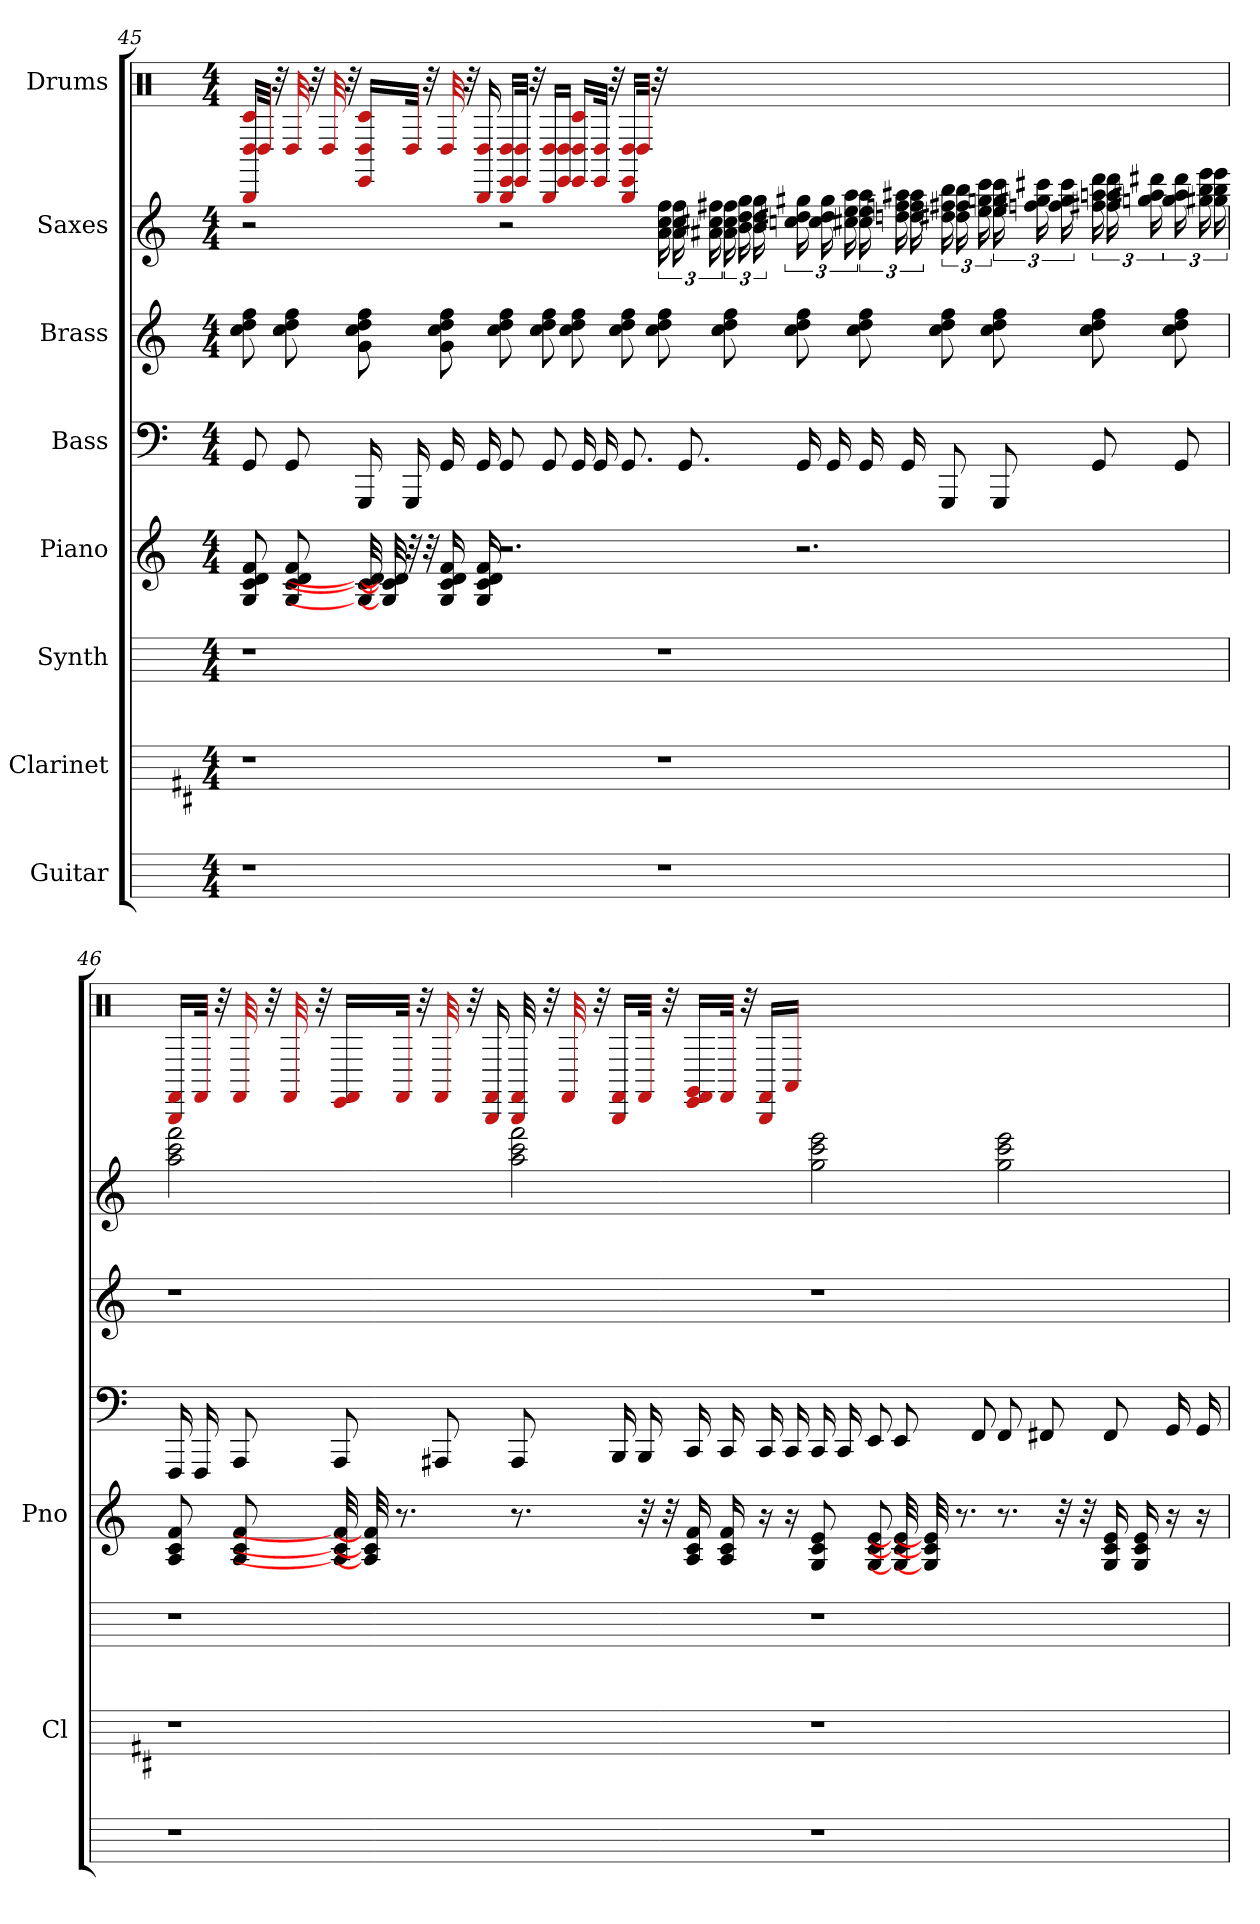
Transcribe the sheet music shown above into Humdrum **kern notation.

**kern	**kern	**kern	**kern	**kern	**kern	**kern	**kern
*part8	*part7	*part6	*part5	*part4	*part3	*part2	*part1
*staff8	*staff7	*staff6	*staff5	*staff4	*staff3	*staff2	*staff1
*I"Guitar	*I"Clarinet	*I"Synth	*I"Piano	*I"Bass	*I"Brass	*I"Saxes	*I"Drums
*	*I'Cl	*	*I'Pno	*	*	*	*
*	*	*	*	*	*	*	*clefX
*	*ITrd1c2	*	*	*	*	*ITrd8c14	*
*k[]	*k[]	*k[]	*k[]	*k[]	*k[]	*k[]	*k[]
*M4/4	*M4/4	*M4/4	*M4/4	*M4/4	*M4/4	*M4/4	*M4/4
=45	=45	=45	=45	=45	=45	=45	=45
1r	1r	1r	8f 8c 8G 8d	8GG	8dd 8cc 8ff	2r	16BBB/ 16D#/ 16c/LL
.	.	.	.	.	.	.	32D#/JJk
.	.	.	.	.	.	.	32r
.	.	.	8f 8c 8G 8d	8GG	8dd 8cc 8ff	.	32D#
.	.	.	.	.	.	.	32r
.	.	.	.	.	.	.	32D#
.	.	.	.	.	.	.	32r
.	.	.	32c] 32G] 32d]	16GGG	8ff 8dd 8g 8cc	.	16EE/ 16D#/ 16c/LL
.	.	.	32c] 32G] 32d]	.	.	.	.
.	.	.	32r	16GGG	.	.	32D#/JJk
.	.	.	32r	.	.	.	32r
.	.	.	16f 16c 16d 16G	16GG	8ff 8dd 8g 8cc	.	32D#
.	.	.	.	.	.	.	32r
.	.	.	16f 16c 16d 16G	16GG	.	.	16BBB 16D#
.	.	.	2.r	8GG	8dd 8cc 8ff	2r	16BBB/ 16EE/ 16D#/LL
.	.	.	.	.	.	.	32EE/ 32D#/JJk
.	.	.	.	.	.	.	32r
.	.	.	.	8GG	8dd 8cc 8ff	.	16BBB/ 16D#/LL
.	.	.	.	.	.	.	16EE/ 16D#/JJ
.	.	.	.	16GG	8cc 8dd 8ff	.	16EE/ 16D#/ 16c/LL
.	.	.	.	16GG	.	.	32EE/ 32D#/JJk
.	.	.	.	.	.	.	32r
.	.	.	.	8.GG	8cc 8dd 8ff	.	16BBB/ 16EE/ 16D#/LL
.	.	.	.	.	.	.	32D#/JJk
.	.	.	.	.	.	.	32r
1r	1r	1r	.	.	8cc 8dd 8ff	24f 24c 24A	1ryy
.	.	.	.	.	.	24f 24c 24A	.
.	.	.	.	8.GG	.	.	.
.	.	.	.	.	.	24f# 24c# 24A#	.
.	.	.	.	.	8cc 8dd 8ff	24f# 24c# 24A#	.
.	.	.	.	.	.	24g 24d 24B	.
.	.	.	.	.	.	24g 24d 24B	.
.	.	.	2.r	16GG	8cc 8dd 8ff	24g# 24d# 24c	.
.	.	.	.	.	.	24g# 24d# 24c	.
.	.	.	.	16GG	.	.	.
.	.	.	.	.	.	24a 24e 24c#	.
.	.	.	.	16GG	8cc 8dd 8ff	24a 24e 24c#	.
.	.	.	.	.	.	24a# 24f 24d	.
.	.	.	.	16GG	.	.	.
.	.	.	.	.	.	24a# 24f 24d	.
.	.	.	.	8GGG	8cc 8dd 8ff	24b 24f# 24d#	.
.	.	.	.	.	.	24b 24f# 24d#	.
.	.	.	.	.	.	24cc 24g 24e	.
.	.	.	.	8GGG	8cc 8dd 8ff	24cc 24g 24e	.
.	.	.	.	.	.	24cc# 24g# 24f	.
.	.	.	.	.	.	24cc# 24g# 24f	.
.	.	.	.	8GG	8cc 8dd 8ff	24dd 24a 24f#	.
.	.	.	.	.	.	24dd 24a 24f#	.
.	.	.	.	.	.	24dd# 24a# 24g	.
.	.	.	.	8GG	8cc 8dd 8ff	24dd# 24a# 24g	.
.	.	.	.	.	.	24ee 24b 24g#	.
.	.	.	.	.	.	24ee 24b 24g#	.
=46	=46	=46	=46	=46	=46	=46	=46
1r	1r	1r	8f 8c 8A	16FFF	1r	2ff 2cc 2a	16BBB/ 16FF#/LL
.	.	.	.	16FFF	.	.	32FF#/JJk
.	.	.	.	.	.	.	32r
.	.	.	8f 8c 8A	8AAA	.	.	32FF#
.	.	.	.	.	.	.	32r
.	.	.	.	.	.	.	32FF#
.	.	.	.	.	.	.	32r
.	.	.	32f] 32c] 32A]	8AAA	.	.	16EE/ 16FF#/LL
.	.	.	32f] 32c] 32A]	.	.	.	.
.	.	.	8.r	.	.	.	32FF#/JJk
.	.	.	.	.	.	.	32r
.	.	.	.	8AAA#	.	.	32FF#
.	.	.	.	.	.	.	32r
.	.	.	.	.	.	.	16BBB 16FF#
.	.	.	8.r	8AAA#	.	2ff 2cc 2a	32BBB 32FF#
.	.	.	.	.	.	.	32r
.	.	.	.	.	.	.	32FF#
.	.	.	.	.	.	.	32r
.	.	.	.	16BBB	.	.	16BBB/ 16FF#/LL
.	.	.	32r	16BBB	.	.	32FF#/JJk
.	.	.	32r	.	.	.	32r
.	.	.	16f 16c 16A	16CC	.	.	16EE/ 16FF#/ 16GG/LL
.	.	.	16f 16c 16A	16CC	.	.	32FF#/JJk
.	.	.	.	.	.	.	32r
.	.	.	16r	16CC	.	.	16BBB/ 16FF#/LL
.	.	.	16r	16CC	.	.	16AA#/JJ
1r	1r	1r	8e 8c 8G	16CC	1r	2ee 2cc 2g	1ryy
.	.	.	.	16CC	.	.	.
.	.	.	8e 8c 8G	8EE	.	.	.
.	.	.	32e] 32c] 32G]	8EE	.	.	.
.	.	.	32e] 32c] 32G]	.	.	.	.
.	.	.	8.r	.	.	.	.
.	.	.	.	8FF	.	.	.
.	.	.	8.r	8FF	.	2ee 2cc 2g	.
.	.	.	.	8FF#	.	.	.
.	.	.	32r	.	.	.	.
.	.	.	32r	.	.	.	.
.	.	.	16e 16c 16G	8FF#	.	.	.
.	.	.	16e 16c 16G	.	.	.	.
.	.	.	16r	16GG	.	.	.
.	.	.	16r	16GG	.	.	.
=	=	=	=	=	=	=	=
*-	*-	*-	*-	*-	*-	*-	*-
